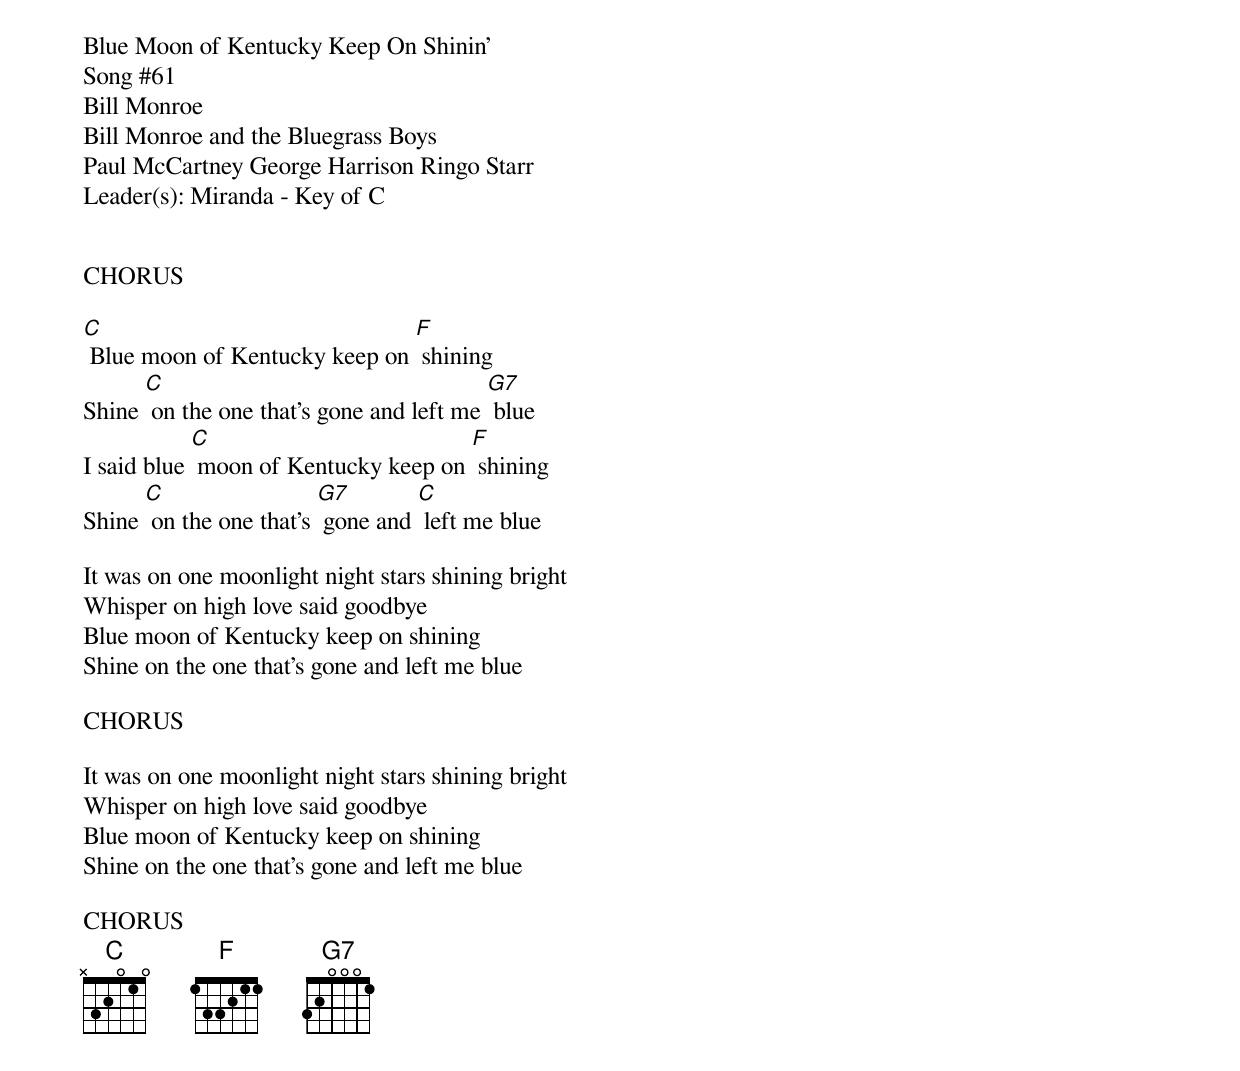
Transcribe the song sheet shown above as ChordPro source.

Blue Moon of Kentucky Keep On Shinin’
Song #61
Bill Monroe
Bill Monroe and the Bluegrass Boys
Paul McCartney George Harrison Ringo Starr
Leader(s): Miranda - Key of C


CHORUS

[C] Blue moon of Kentucky keep on [F] shining
Shine [C] on the one that's gone and left me [G7] blue
I said blue [C] moon of Kentucky keep on [F] shining
Shine [C] on the one that's [G7] gone and [C] left me blue

It was on one moonlight night stars shining bright
Whisper on high love said goodbye
Blue moon of Kentucky keep on shining
Shine on the one that's gone and left me blue

CHORUS

It was on one moonlight night stars shining bright
Whisper on high love said goodbye
Blue moon of Kentucky keep on shining
Shine on the one that's gone and left me blue

CHORUS
